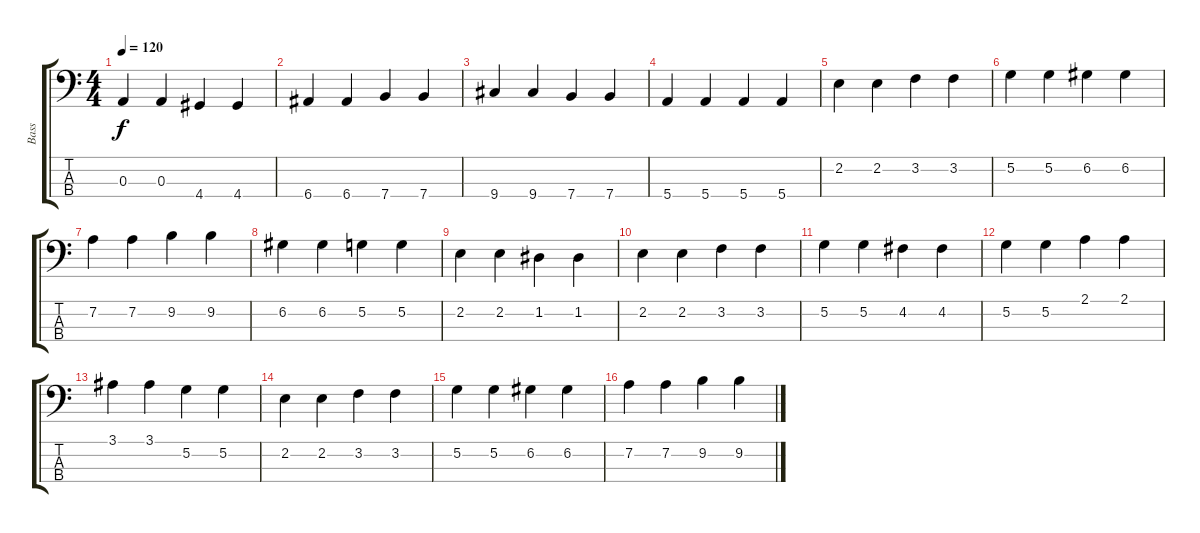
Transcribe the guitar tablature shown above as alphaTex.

\track ("Bass" "Bass") {instrument electricbassfinger}
\staff {score tabs}
\tuning (G2 D2 A1 E1) {hide}
\ts (4 4)
\tempo 120
\clef f4
\ks c
0.3.4{dy f} 0.3.4 4.4.4 4.4.4 |
6.4.4 6.4.4 7.4.4 7.4.4 |
9.4.4 9.4.4 7.4.4 7.4.4 |
5.4.4 5.4.4 5.4.4 5.4.4 |
2.2.4 2.2.4 3.2.4 3.2.4 |
5.2.4 5.2.4 6.2.4 6.2.4 |
7.2.4 7.2.4 9.2.4 9.2.4 |
6.2.4 6.2.4 5.2.4 5.2.4 |
2.2.4 2.2.4 1.2.4 1.2.4 |
2.2.4 2.2.4 3.2.4 3.2.4 |
5.2.4 5.2.4 4.2.4 4.2.4 |
5.2.4 5.2.4 2.1.4 2.1.4 |
3.1.4 3.1.4 5.2.4 5.2.4 |
2.2.4 2.2.4 3.2.4 3.2.4 |
5.2.4 5.2.4 6.2.4 6.2.4 |
7.2.4 7.2.4 9.2.4 9.2.4
